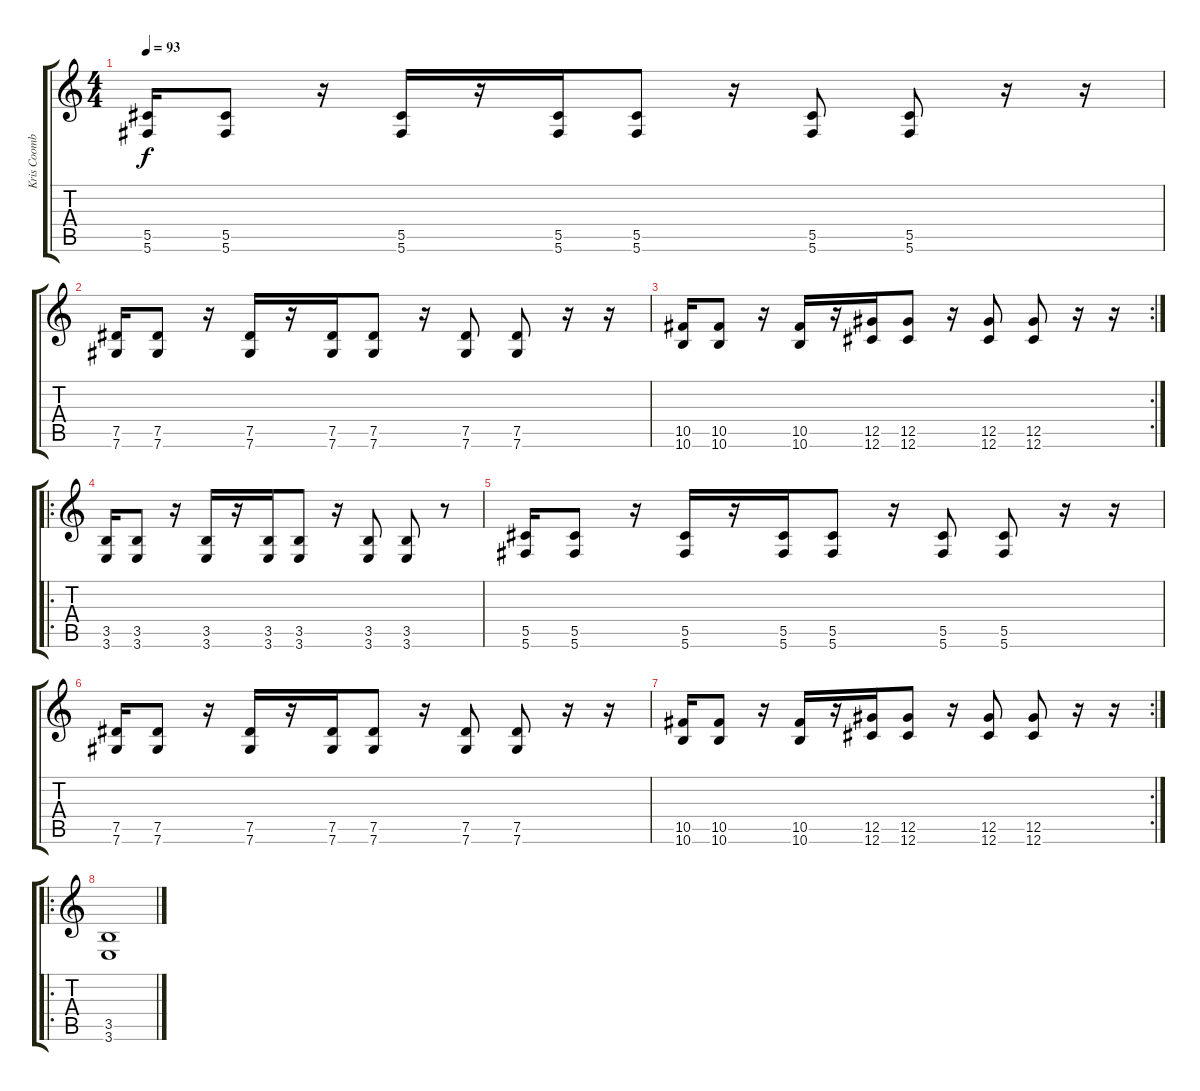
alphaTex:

\track ("Kris Coombs Roberts" "Kris Coomb") {instrument electricguitarclean}
\staff {score tabs}
\tuning (Eb4 Bb3 Gb3 Db3 Ab2 Db2) {hide}
\ts (4 4)
\tempo 93
\clef g2
\ks c
(5.5 5.6).16{dy f} (5.5 5.6).8 r.16 (5.5 5.6).16 r.16 (5.5 5.6).16 (5.5 5.6).8 r.16 (5.5 5.6).8 (5.5 5.6).8 r.16 r.16 |
(7.5 7.6).16 (7.5 7.6).8 r.16 (7.5 7.6).16 r.16 (7.5 7.6).16 (7.5 7.6).8 r.16 (7.5 7.6).8 (7.5 7.6).8 r.16 r.16 |
\rc 2
(10.5 10.6).16 (10.5 10.6).8 r.16 (10.5 10.6).16 r.16 (12.5 12.6).16 (12.5 12.6).8 r.16 (12.5 12.6).8 (12.5 12.6).8 r.16 r.16 |
\ro
(3.5 3.6).16 (3.5 3.6).8 r.16 (3.5 3.6).16 r.16 (3.5 3.6).16 (3.5 3.6).8 r.16 (3.5 3.6).8 (3.5 3.6).8 r.8 |
(5.5 5.6).16 (5.5 5.6).8 r.16 (5.5 5.6).16 r.16 (5.5 5.6).16 (5.5 5.6).8 r.16 (5.5 5.6).8 (5.5 5.6).8 r.16 r.16 |
(7.5 7.6).16 (7.5 7.6).8 r.16 (7.5 7.6).16 r.16 (7.5 7.6).16 (7.5 7.6).8 r.16 (7.5 7.6).8 (7.5 7.6).8 r.16 r.16 |
\rc 2
(10.5 10.6).16 (10.5 10.6).8 r.16 (10.5 10.6).16 r.16 (12.5 12.6).16 (12.5 12.6).8 r.16 (12.5 12.6).8 (12.5 12.6).8 r.16 r.16 |
\ro
(3.5 3.6).1
